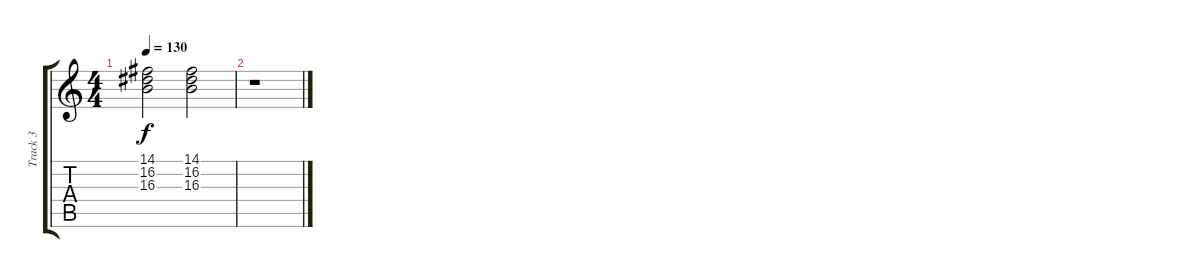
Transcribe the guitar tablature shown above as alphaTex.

\track ("Track 3" "Track 3") {instrument brightacousticpiano}
\staff {score tabs}
\tuning (E4 B3 G3 D3 A2 E2) {hide}
\ts (4 4)
\tempo 130
\clef g2
\ks c
(14.1 16.2 16.3).2{dy f} (14.1 16.2 16.3).2 |
r.1
